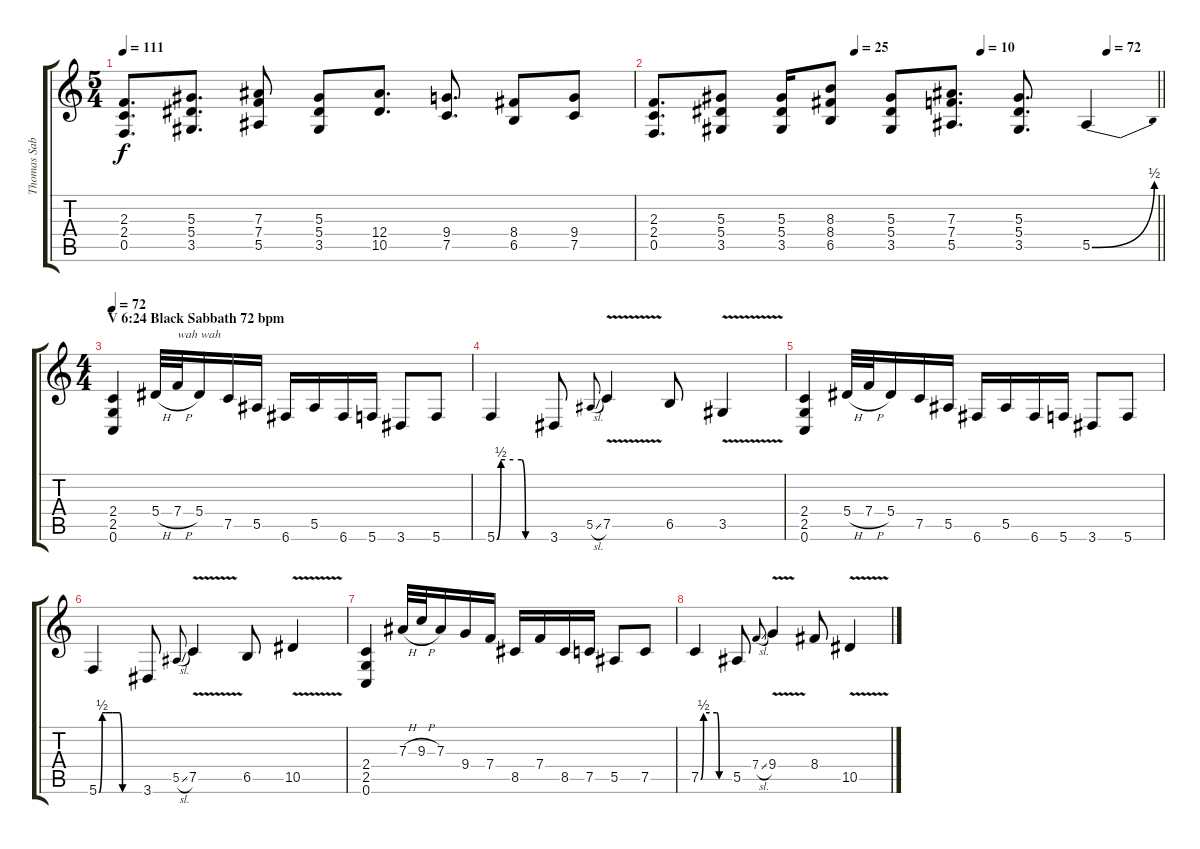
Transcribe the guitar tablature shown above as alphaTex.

\track ("Thomas Sabbathi (Guitar) C Tuning" "Thomas Sab") {instrument acousticguitarsteel}
\staff {score tabs}
\tuning (C4 G3 Eb3 Bb2 F2 C2) {hide}
\ts (5 4)
\tempo 111
\clef g2
\ks c
(2.3 2.4 0.5).8{d dy f} (5.3 5.4 3.5).8{d} (7.3 7.4 5.5).8 (5.3 5.4 3.5).8 (12.4 10.5).8{d} (9.4 7.5).8{d} (8.4 6.5).8 (9.4 7.5).8 |
\tempo (25 0.4)
\tempo (10 0.65)
\tempo (72 0.9)
\barLineRight lightlight
(2.3 2.4 0.5).8{d} (5.3 5.4 3.5).8 (5.3 5.4 3.5).16 (8.3 8.4 6.5).8 (5.3 5.4 3.5).8 (7.3 7.4 5.5).8{d} (5.3 5.4 3.5).8{d} 5.5{be (bend 0 0 60 2)}.4 |
\ts (4 4)
\section ("" "V 6:24 Black Sabbath 72 bpm")
\tempo 72
(2.4 2.5 0.6).4{instrument overdrivenguitar} 5.4{h}.32 7.4{h}.32{txt "wah wah"} 5.4.16 7.5.16 5.5.16 6.6.16 5.5.16 6.6.16 5.6.16 3.6.8 5.6.8 |
5.6{be (custom 0 0 5 2 10 2 20 2 30 2 35 0 60 0)}.4 3.6.8 5.5{sl}.8{gr onbeat} 7.5{v}.4 6.5.8 3.5{v}.4 |
(2.4 2.5 0.6).4 5.4{h}.32 7.4{h}.32 5.4.16 7.5.16 5.5.16 6.6.16 5.5.16 6.6.16 5.6.16 3.6.8 5.6.8 |
5.6{be (custom 0 0 5 2 10 2 20 2 30 2 35 0 60 0)}.4 3.6.8 5.5{sl}.8{gr onbeat} 7.5{v}.4 6.5.8 10.5{v}.4 |
(2.4 2.5 0.6).4 7.3{h}.32 9.3{h}.32 7.3.16 9.4.16 7.4.16 8.5.16 7.4.16 8.5.16 7.5.16 5.5.8 7.5.8 |
7.5{be (custom 0 0 6 2 34 2 39 0 60 0)}.4 5.5.8 7.4{sl}.8{gr onbeat} 9.4{v}.4 8.4.8 10.5{v}.4
